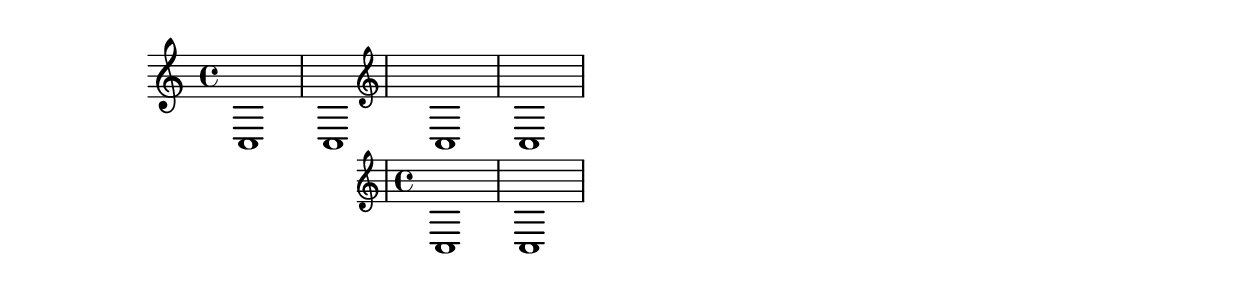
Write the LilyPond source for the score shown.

\version "1.3.146"


\score {

\notes { c1 c1 < {\clef "treble" c1 c1 } \context Staff=stb{ c1 c1}>}
}
